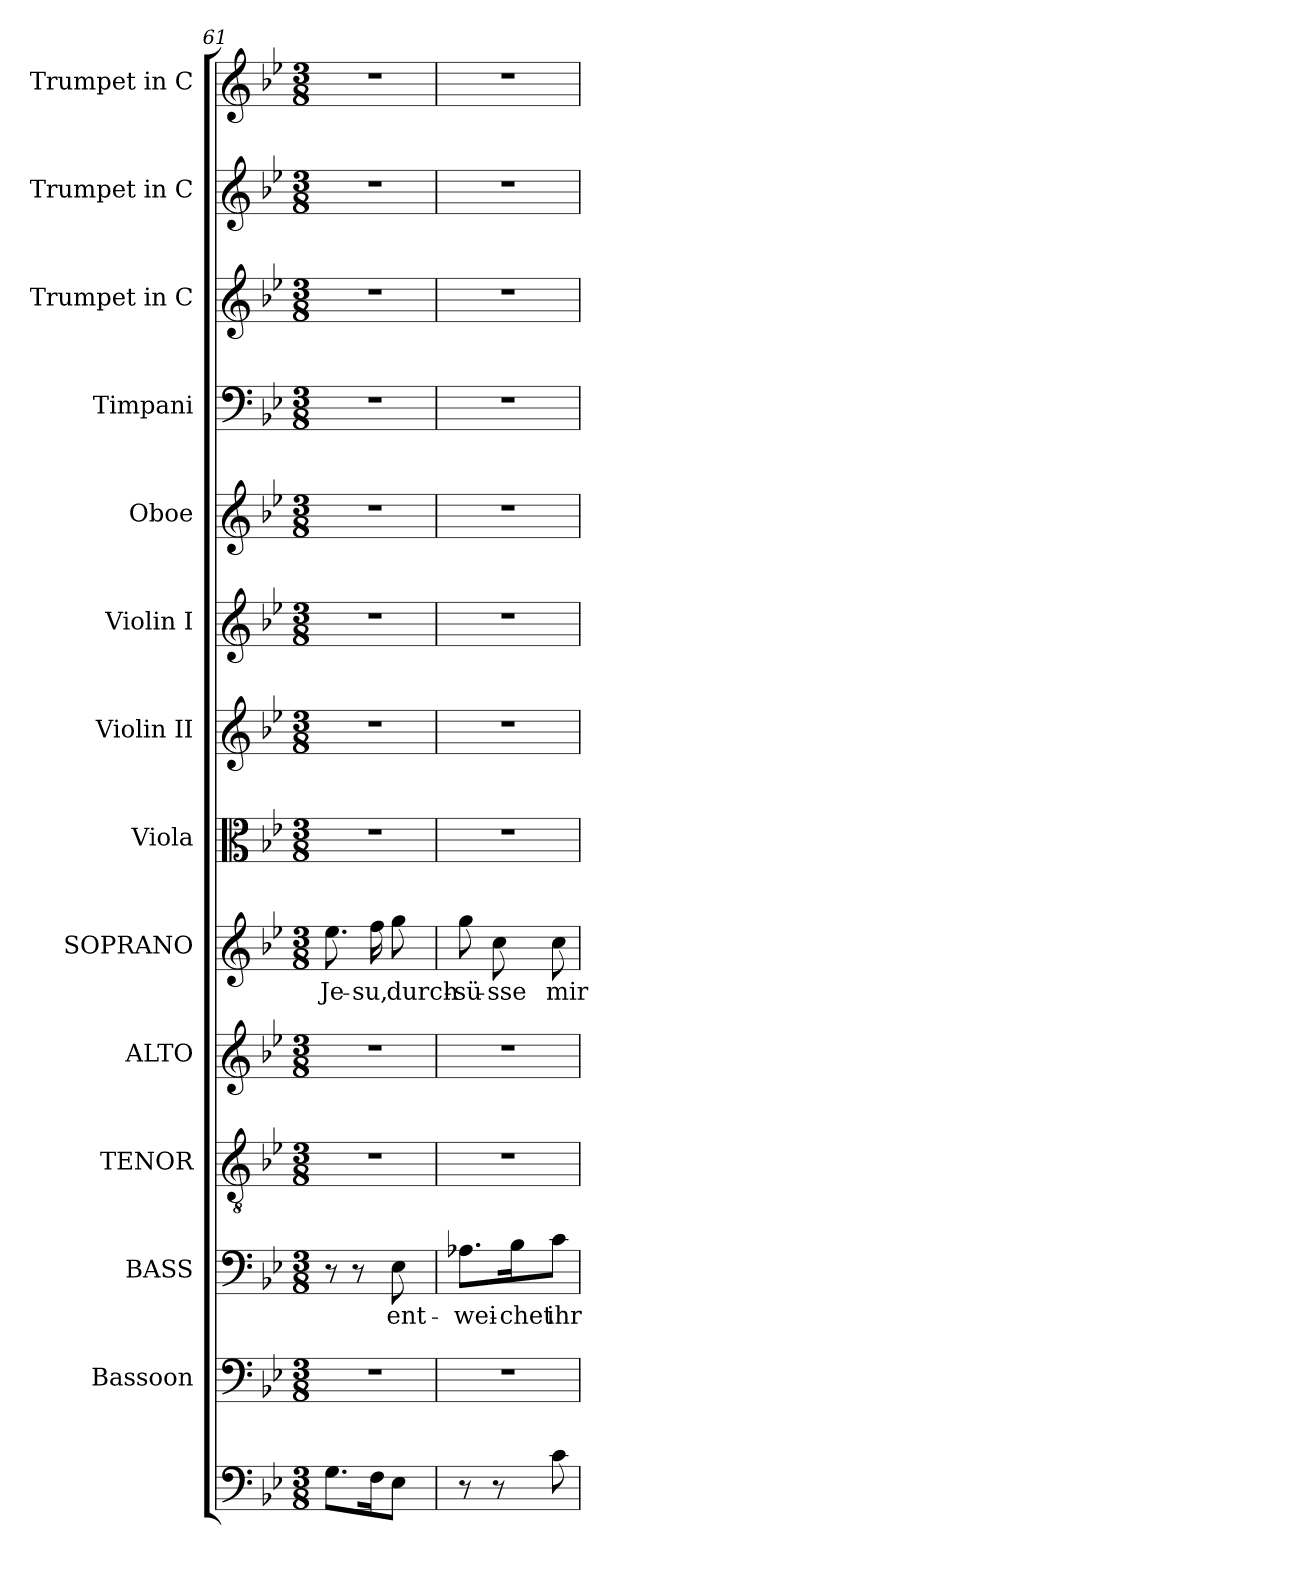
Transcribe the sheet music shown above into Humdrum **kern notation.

**kern	**kern	**kern	**text	**kern	**kern	**kern	**text	**kern	**kern	**kern	**kern	**kern	**kern	**kern	**kern
*part14	*part13	*part12	*part12	*part11	*part10	*part9	*part9	*part8	*part7	*part6	*part5	*part4	*part3	*part2	*part1
*staff14	*staff13	*staff12	*staff12	*staff11	*staff10	*staff9	*staff9	*staff8	*staff7	*staff6	*staff5	*staff4	*staff3	*staff2	*staff1
*	*I"Bassoon	*I"BASS	*	*I"TENOR	*I"ALTO	*I"SOPRANO	*	*I"Viola	*I"Violin II	*I"Violin I	*I"Oboe	*I"Timpani	*I"Trumpet in C	*I"Trumpet in C	*I"Trumpet in C
*	*	*	*	*	*I'Alto	*I'Soprano	*	*I'Viola	*I'Violin II	*I'Violin I	*I'Oboe	*I'Timp.	*	*	*
*clefF4	*clefF4	*clefF4	*	*clefGv2	*clefG2	*clefG2	*	*clefC3	*clefG2	*clefG2	*clefG2	*clefF4	*clefG2	*clefG2	*clefG2
*	*	*	*	*ITrd7c12	*	*	*	*	*	*	*	*	*	*	*
*k[b-e-]	*k[b-e-]	*k[b-e-]	*	*k[b-e-]	*k[b-e-]	*k[b-e-]	*	*k[b-e-]	*k[b-e-]	*k[b-e-]	*k[b-e-]	*k[b-e-]	*k[b-e-]	*k[b-e-]	*k[b-e-]
*B-:	*B-:	*B-:	*	*B-:	*B-:	*B-:	*	*B-:	*B-:	*B-:	*B-:	*B-:	*B-:	*B-:	*B-:
*M3/8	*M3/8	*M3/8	*	*M3/8	*M3/8	*M3/8	*	*M3/8	*M3/8	*M3/8	*M3/8	*M3/8	*M3/8	*M3/8	*M3/8
=61	=61	=61	=61	=61	=61	=61	=61	=61	=61	=61	=61	=61	=61	=61	=61
!	!LO:N:vis=1	!	!	!LO:N:vis=1	!LO:N:vis=1	!	!	!	!	!	!	!	!	!	!
!	!	!	!	!	!	!	!LO:LY:b:color=#000000	!LO:N:vis=1	!LO:N:vis=1	!LO:N:vis=1	!LO:N:vis=1	!LO:N:vis=1	!LO:N:vis=1	!LO:N:vis=1	!LO:N:vis=1
8.Gi\L	4.r	8r	.	4.r	4.r	8.ee-i\	Je-	4.r	4.r	4.r	4.r	4.r	4.r	4.r	4.r
.	.	8r	.	.	.	.	.	.	.	.	.	.	.	.	.
!	!	!	!	!	!	!	!LO:LY:b:color=#000000	!	!	!	!	!	!	!	!
16Fi\k	.	.	.	.	.	16ffi\	-su,	.	.	.	.	.	.	.	.
!	!	!	!LO:LY:b:color=#000000	!	!	!	!	!	!	!	!	!	!	!	!
!	!	!	!	!	!	!	!LO:LY:b:color=#000000	!	!	!	!	!	!	!	!
8E-i\J	.	8E-i\	ent-	.	.	8ggi\	durch-	.	.	.	.	.	.	.	.
=62	=62	=62	=62	=62	=62	=62	=62	=62	=62	=62	=62	=62	=62	=62	=62
!	!LO:N:vis=1	!	!	!	!	!	!	!	!	!	!	!	!	!	!
!	!	!	!LO:LY:b:color=#000000	!LO:N:vis=1	!LO:N:vis=1	!	!	!	!	!	!	!	!	!	!
!	!	!	!	!	!	!	!LO:LY:b:color=#000000	!LO:N:vis=1	!LO:N:vis=1	!LO:N:vis=1	!LO:N:vis=1	!LO:N:vis=1	!LO:N:vis=1	!LO:N:vis=1	!LO:N:vis=1
8r	4.r	8.A-Xi\L	-wei-	4.r	4.r	8ggi\	-sü-	4.r	4.r	4.r	4.r	4.r	4.r	4.r	4.r
!	!	!	!	!	!	!	!LO:LY:b:color=#000000	!	!	!	!	!	!	!	!
8r	.	.	.	.	.	8cci\	-sse	.	.	.	.	.	.	.	.
!	!	!	!LO:LY:b:color=#000000	!	!	!	!	!	!	!	!	!	!	!	!
.	.	16B-i\k	-chet	.	.	.	.	.	.	.	.	.	.	.	.
!	!	!	!LO:LY:b:color=#000000	!	!	!	!	!	!	!	!	!	!	!	!
!	!	!	!	!	!	!	!LO:LY:b:color=#000000	!	!	!	!	!	!	!	!
8ci\	.	8ci\J	ihr	.	.	8cci\	mir	.	.	.	.	.	.	.	.
=	=	=	=	=	=	=	=	=	=	=	=	=	=	=	=
*-	*-	*-	*-	*-	*-	*-	*-	*-	*-	*-	*-	*-	*-	*-	*-
